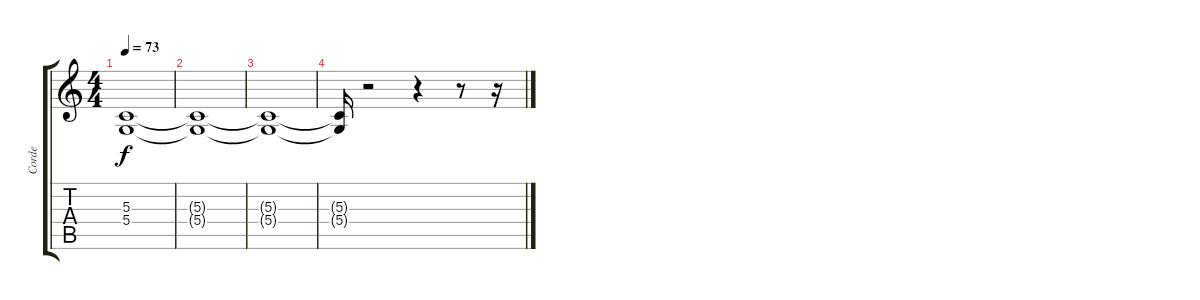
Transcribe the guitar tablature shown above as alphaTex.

\track ("Corde" "Corde") {instrument synthstrings2}
\staff {score tabs}
\tuning (E4 B3 G3 D3 A2 E2) {hide}
\ts (4 4)
\tempo 73
\clef g2
\ks c
(5.3{t} 5.4{t}).1{dy f} |
(5.3{t} 5.4{t}).1 |
(5.3{t} 5.4{t}).1 |
(5.3{t} 5.4{t}).16 r.2 r.4 r.8 r.16
